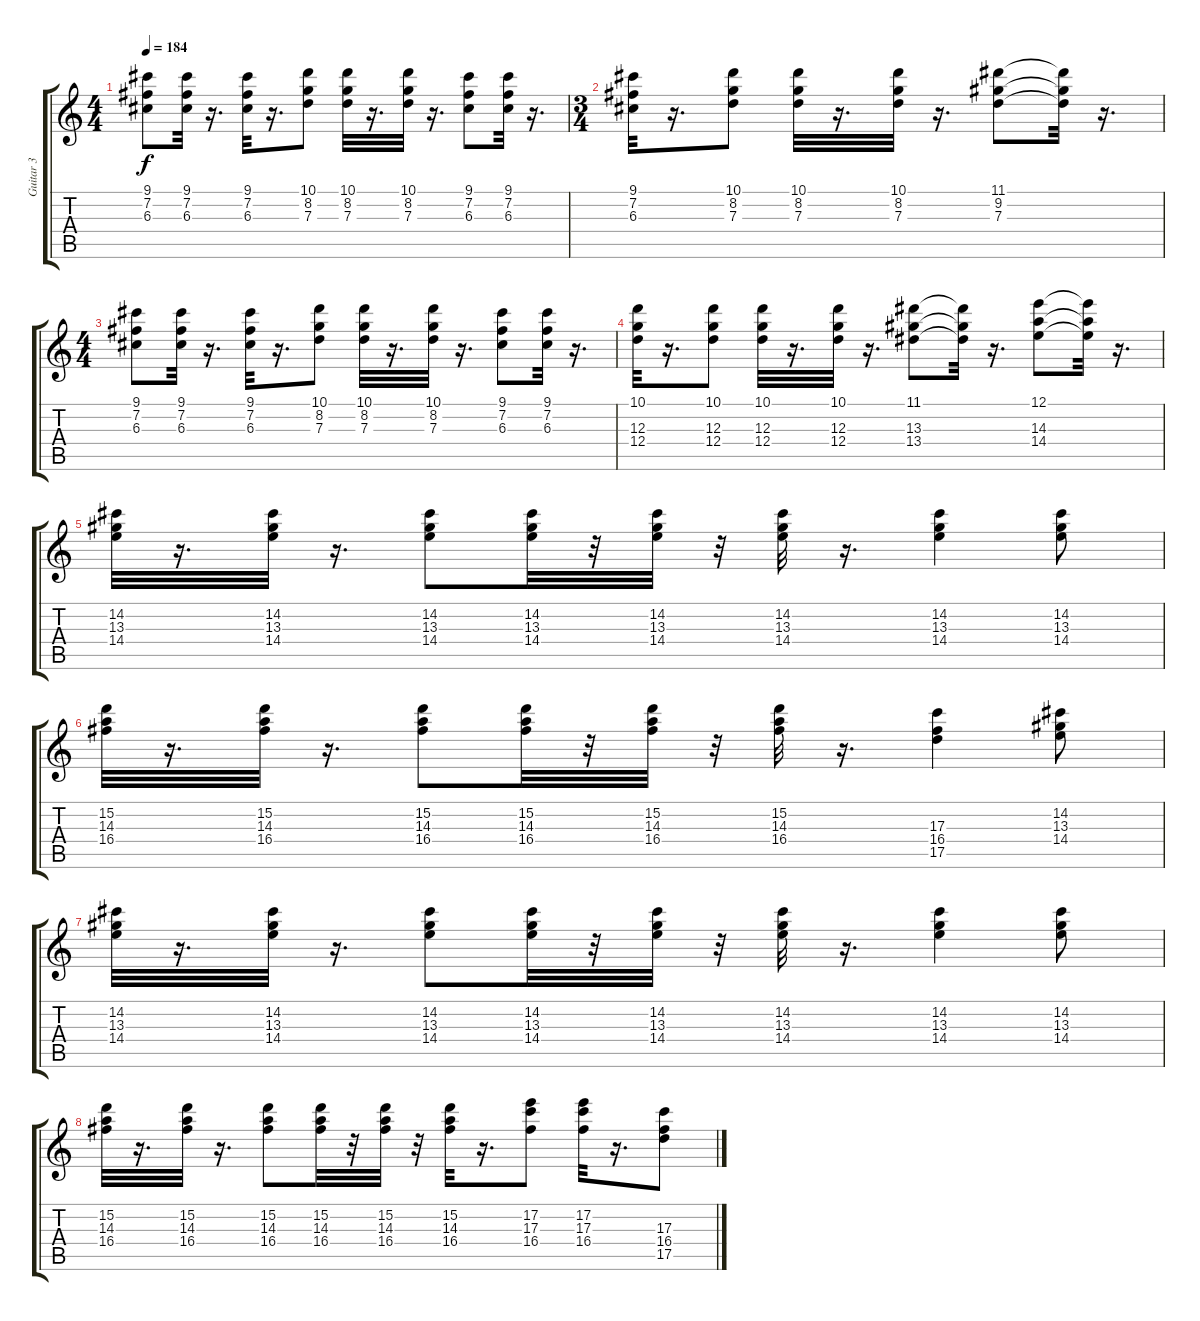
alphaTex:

\track ("Guitar 3" "Guitar 3") {instrument distortionguitar}
\staff {score tabs}
\tuning (E4 B3 G3 D3 A2 E2) {hide}
\ts (4 4)
\tempo 184
\clef g2
\ks c
(9.1 7.2 6.3).8{dy f} (9.1 7.2 6.3).32 r.16{d} (9.1 7.2 6.3).32 r.16{d} (10.1 8.2 7.3).8 (10.1 8.2 7.3).32 r.16{d} (10.1 8.2 7.3).32 r.16{d} (9.1 7.2 6.3).8 (9.1 7.2 6.3).32 r.16{d} |
\ts (3 4)
(9.1 7.2 6.3).32 r.16{d} (10.1 8.2 7.3).8 (10.1 8.2 7.3).32 r.16{d} (10.1 8.2 7.3).32 r.16{d} (11.1 9.2 7.3).8 (11.1{t} 9.2{t} 7.3{t}).32 r.16{d} |
\ts (4 4)
(9.1 7.2 6.3).8 (9.1 7.2 6.3).32 r.16{d} (9.1 7.2 6.3).32 r.16{d} (10.1 8.2 7.3).8 (10.1 8.2 7.3).32 r.16{d} (10.1 8.2 7.3).32 r.16{d} (9.1 7.2 6.3).8 (9.1 7.2 6.3).32 r.16{d} |
(10.1 12.3 12.4).32 r.16{d} (10.1 12.3 12.4).8 (10.1 12.3 12.4).32 r.16{d} (10.1 12.3 12.4).32 r.16{d} (11.1 13.3 13.4).8 (11.1{t} 13.3{t} 13.4{t}).32 r.16{d} (12.1 14.3 14.4).8 (12.1{t} 14.3{t} 14.4{t}).32 r.16{d} |
(14.2 13.3 14.4).32 r.16{d} (14.2 13.3 14.4).32 r.16{d} (14.2 13.3 14.4).8 (14.2 13.3 14.4).32 r.32 (14.2 13.3 14.4).32 r.32 (14.2 13.3 14.4).32 r.16{d} (14.2 13.3 14.4).4 (14.2 13.3 14.4).8 |
(15.2 14.3 16.4).32 r.16{d} (15.2 14.3 16.4).32 r.16{d} (15.2 14.3 16.4).8 (15.2 14.3 16.4).32 r.32 (15.2 14.3 16.4).32 r.32 (15.2 14.3 16.4).32 r.16{d} (17.3 16.4 17.5).4 (14.2 13.3 14.4).8 |
(14.2 13.3 14.4).32 r.16{d} (14.2 13.3 14.4).32 r.16{d} (14.2 13.3 14.4).8 (14.2 13.3 14.4).32 r.32 (14.2 13.3 14.4).32 r.32 (14.2 13.3 14.4).32 r.16{d} (14.2 13.3 14.4).4 (14.2 13.3 14.4).8 |
(15.2 14.3 16.4).32 r.16{d} (15.2 14.3 16.4).32 r.16{d} (15.2 14.3 16.4).8 (15.2 14.3 16.4).32 r.32 (15.2 14.3 16.4).32 r.32 (15.2 14.3 16.4).32 r.16{d} (17.2 17.3 16.4).8 (17.2 17.3 16.4).32 r.16{d} (17.3 16.4 17.5).8
